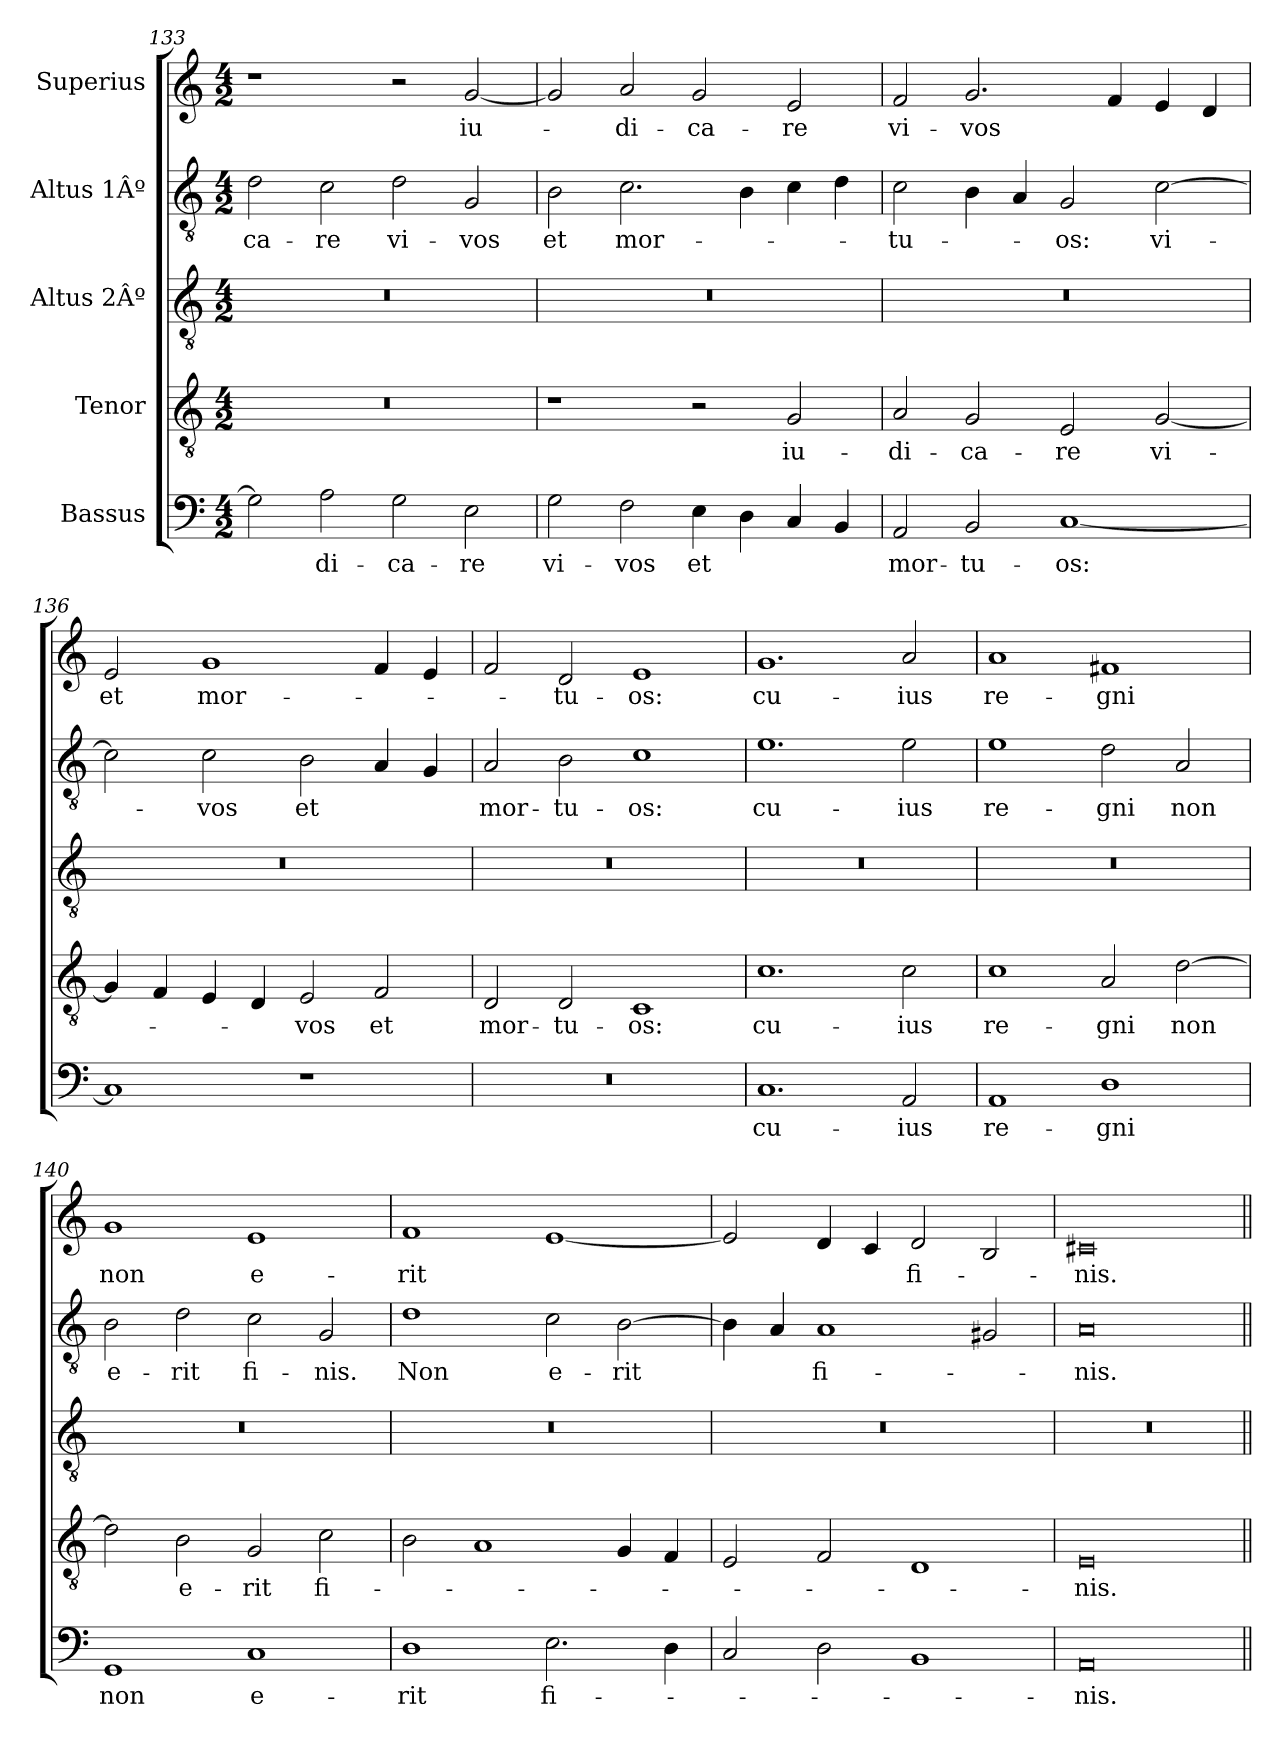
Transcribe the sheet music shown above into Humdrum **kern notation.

**kern	**text	**kern	**text	**kern	**kern	**text	**kern	**text
*part5	*part5	*part4	*part4	*part3	*part2	*part2	*part1	*part1
*staff5	*staff5	*staff4	*staff4	*staff3	*staff2	*staff2	*staff1	*staff1
*I"Bassus	*	*I"Tenor	*	*I"Altus 2Âº	*I"Altus 1Âº	*	*I"Superius	*
*clefF4	*	*clefGv2	*	*clefGv2	*clefGv2	*	*clefG2	*
*k[]	*	*k[]	*	*k[]	*k[]	*	*k[]	*
*M4/2	*	*M4/2	*	*M4/2	*M4/2	*	*M4/2	*
=133	=133	=133	=133	=133	=133	=133	=133	=133
2G\]	.	0r	.	0r	2d\	-ca-	1r	.
2A\	-di-	.	.	.	2c\	-re	.	.
2G\	-ca-	.	.	.	2d\	vi-	2r	.
2E\	-re	.	.	.	2G/	-vos	[2g/	iu-
=134	=134	=134	=134	=134	=134	=134	=134	=134
2G\	vi-	1r	.	0r	2B\	et	2g/]	.
2F\	-vos	.	.	.	2.c\	mor-	2a/	-di-
4E\	et	2r	.	.	.	.	2g/	-ca-
4D\	.	.	.	.	4B\	.	.	.
4C/	.	2G/	iu-	.	4c\	.	2e/	-re
4BB/	.	.	.	.	4d\	.	.	.
=135	=135	=135	=135	=135	=135	=135	=135	=135
2AA/	mor-	2A/	-di-	0r	2c\	-tu-	2f/	vi-
2BB/	-tu-	2G/	-ca-	.	4B\	.	2.g/	-vos
.	.	.	.	.	4A/	.	.	.
[1C/	-os:	2E/	-re	.	2G/	-os:	.	.
.	.	.	.	.	.	.	4f/	.
.	.	[2G/	vi-	.	[2c\	vi-	4e/	.
.	.	.	.	.	.	.	4d/	.
=136	=136	=136	=136	=136	=136	=136	=136	=136
1C/]	.	4G/]	.	0r	2c\]	.	2e/	et
.	.	4F/	.	.	.	.	.	.
.	.	4E/	.	.	2c\	-vos	1g/	mor-
.	.	4D/	.	.	.	.	.	.
1r	.	2E/	-vos	.	2B\	et	.	.
.	.	2F/	et	.	4A/	.	4f/	.
.	.	.	.	.	4G/	.	4e/	.
=137	=137	=137	=137	=137	=137	=137	=137	=137
0r	.	2D/	mor-	0r	2A/	mor-	2f/	.
.	.	2D/	-tu-	.	2B\	-tu-	2d/	-tu-
.	.	1C/	-os:	.	1c\	-os:	1e/	-os:
=138	=138	=138	=138	=138	=138	=138	=138	=138
1.C/	cu-	1.c\	cu-	0r	1.e\	cu-	1.g/	cu-
2AA/	-ius	2c\	-ius	.	2e\	-ius	2a/	-ius
=139	=139	=139	=139	=139	=139	=139	=139	=139
1AA/	re-	1c\	re-	0r	1e\	re-	1a/	re-
1D\	-gni	2A/	-gni	.	2d\	-gni	1f#X/	-gni
.	.	[2d\	non	.	2A/	non	.	.
=140	=140	=140	=140	=140	=140	=140	=140	=140
1GG/	non	2d\]	.	0r	2B\	e-	1g/	non
.	.	2B\	e-	.	2d\	-rit	.	.
1C/	e-	2G/	-rit	.	2c\	fi-	1e/	e-
.	.	2c\	fi-	.	2G/	-nis.	.	.
=141	=141	=141	=141	=141	=141	=141	=141	=141
1D\	-rit	2B\	.	0r	1d\	Non	1f/	-rit
.	.	1A/	.	.	.	.	.	.
2.E\	fi-	.	.	.	2c\	e-	[1e/	.
.	.	4G/	.	.	[2B\	-rit	.	.
4D\	.	4F/	.	.	.	.	.	.
=142	=142	=142	=142	=142	=142	=142	=142	=142
2C/	.	2E/	.	0r	4B\]	.	2e/]	.
.	.	.	.	.	4A/	.	.	.
2D\	.	2F/	.	.	1A/	fi-	4d/	.
.	.	.	.	.	.	.	4c/	.
1BB/	.	1D/	.	.	.	.	2d/	fi-
.	.	.	.	.	2G#X/	.	2B/	.
=143	=143	=143	=143	=143	=143	=143	=143	=143
0AA/	-nis.	0E/	-nis.	0r	0A/	-nis.	0c#X/	-nis.
=||	=||	=||	=||	=||	=||	=||	=||	=||
*-	*-	*-	*-	*-	*-	*-	*-	*-
